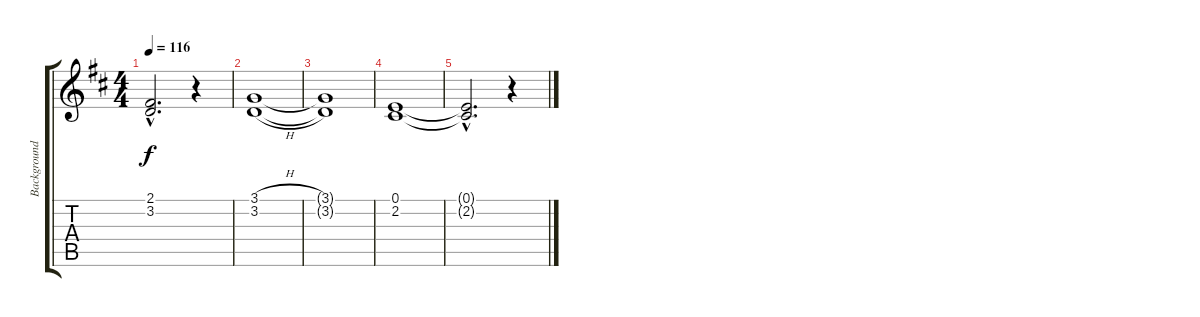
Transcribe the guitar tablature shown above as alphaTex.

\track ("Background Vocals" "Background") {instrument voiceoohs}
\staff {score tabs}
\tuning (E4 B3 G3 D3 A2 E2) {hide}
\ts (4 4)
\tempo 116
\clef g2
\ks d
(2.1{hac t} 3.2{hac t}).2{d dy f} r.4 |
(3.1{h} 3.2{h}).1 |
(3.1{t} 3.2{t}).1 |
(0.1 2.2).1 |
(0.1{hac t} 2.2{hac t}).2{d} r.4
